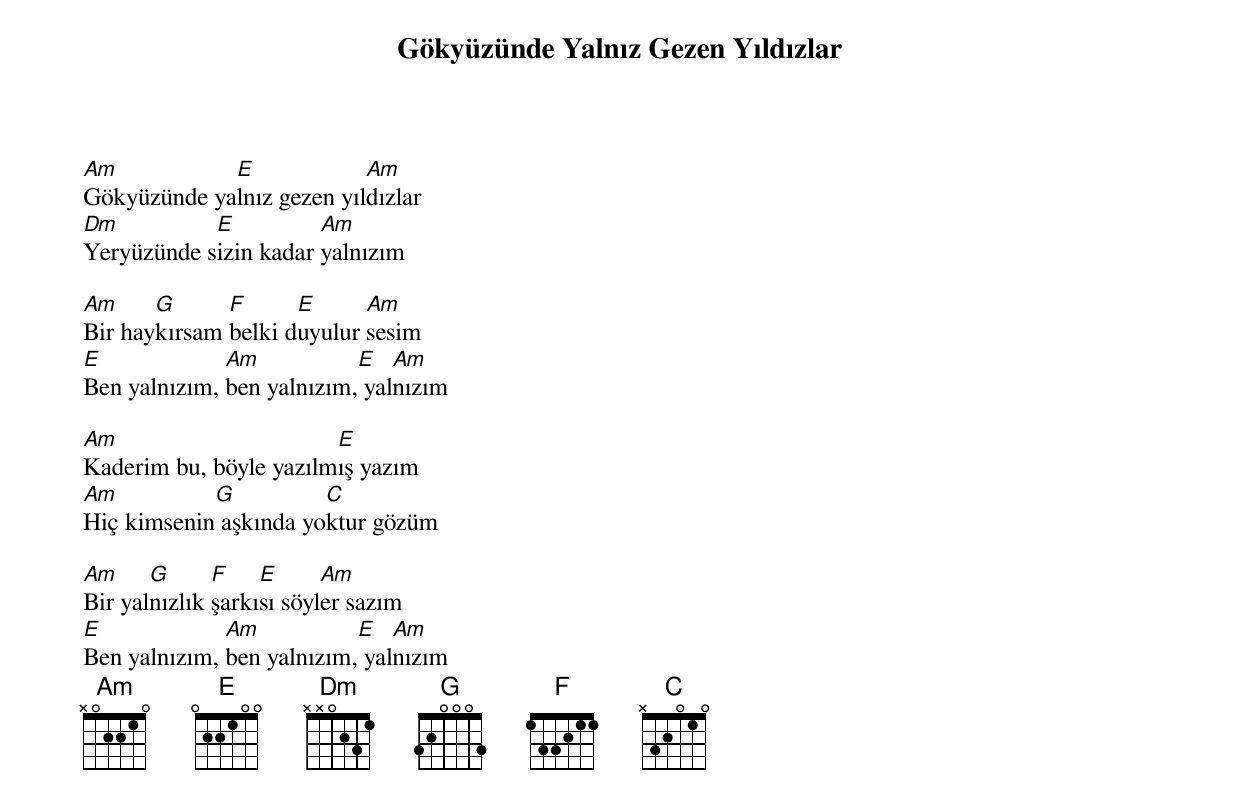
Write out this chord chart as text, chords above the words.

{title: Gökyüzünde Yalnız Gezen Yıldızlar}
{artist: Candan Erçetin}

Am           E             Am
Gökyüzünde yalnız gezen yıldızlar
Dm          E          Am
Yeryüzünde sizin kadar yalnızım

Am     G      F      E      Am
Bir haykırsam belki duyulur sesim
E             Am           E   Am
Ben yalnızım, ben yalnızım, yalnızım

Am                      E
Kaderim bu, böyle yazılmış yazım
Am          G          C
Hiç kimsenin aşkında yoktur gözüm

Am     G      F    E      Am
Bir yalnızlık şarkısı söyler sazım
E             Am           E   Am
Ben yalnızım, ben yalnızım, yalnızım
